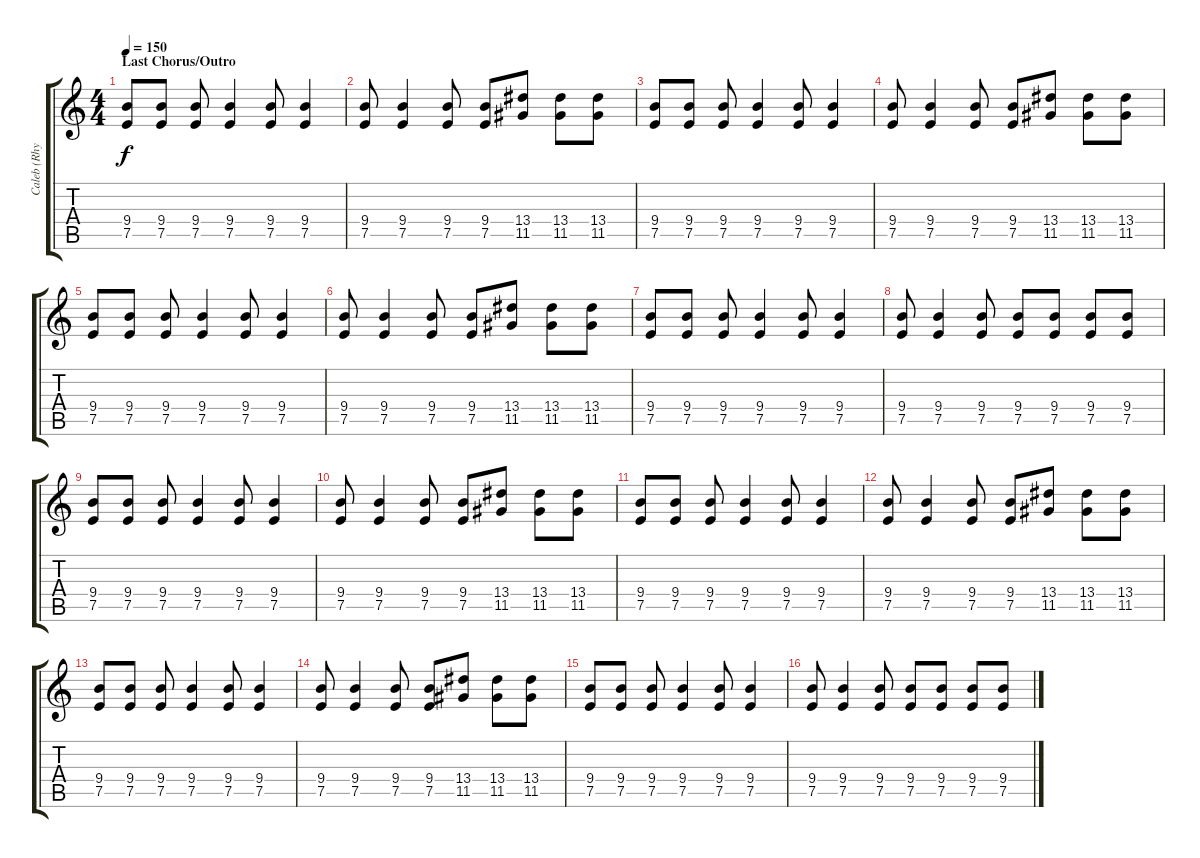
\track ("Caleb (Rhythm)" "Caleb (Rhy") {instrument electricguitarclean}
\staff {score tabs}
\tuning (E4 B3 G3 D3 A2 E2) {hide}
\ts (4 4)
\section ("" "Last Chorus/Outro")
\tempo 150
\clef g2
\ks c
(9.4 7.5).8{dy f volume 11} (9.4 7.5).8 (9.4 7.5).8 (9.4 7.5).4 (9.4 7.5).8 (9.4 7.5).4 |
(9.4 7.5).8 (9.4 7.5).4 (9.4 7.5).8 (9.4 7.5).8 (13.4 11.5).8 (13.4 11.5).8 (13.4 11.5).8 |
(9.4 7.5).8 (9.4 7.5).8 (9.4 7.5).8 (9.4 7.5).4 (9.4 7.5).8 (9.4 7.5).4 |
(9.4 7.5).8 (9.4 7.5).4 (9.4 7.5).8 (9.4 7.5).8 (13.4 11.5).8 (13.4 11.5).8 (13.4 11.5).8 |
(9.4 7.5).8 (9.4 7.5).8 (9.4 7.5).8 (9.4 7.5).4 (9.4 7.5).8 (9.4 7.5).4 |
(9.4 7.5).8 (9.4 7.5).4 (9.4 7.5).8 (9.4 7.5).8 (13.4 11.5).8 (13.4 11.5).8 (13.4 11.5).8 |
(9.4 7.5).8 (9.4 7.5).8 (9.4 7.5).8 (9.4 7.5).4 (9.4 7.5).8 (9.4 7.5).4 |
(9.4 7.5).8 (9.4 7.5).4 (9.4 7.5).8 (9.4 7.5).8 (9.4 7.5).8 (9.4 7.5).8 (9.4 7.5).8 |
(9.4 7.5).8 (9.4 7.5).8 (9.4 7.5).8 (9.4 7.5).4 (9.4 7.5).8 (9.4 7.5).4 |
(9.4 7.5).8 (9.4 7.5).4 (9.4 7.5).8 (9.4 7.5).8 (13.4 11.5).8 (13.4 11.5).8 (13.4 11.5).8 |
(9.4 7.5).8 (9.4 7.5).8 (9.4 7.5).8 (9.4 7.5).4 (9.4 7.5).8 (9.4 7.5).4 |
(9.4 7.5).8 (9.4 7.5).4 (9.4 7.5).8 (9.4 7.5).8 (13.4 11.5).8 (13.4 11.5).8 (13.4 11.5).8 |
(9.4 7.5).8 (9.4 7.5).8 (9.4 7.5).8 (9.4 7.5).4 (9.4 7.5).8 (9.4 7.5).4 |
(9.4 7.5).8 (9.4 7.5).4 (9.4 7.5).8 (9.4 7.5).8 (13.4 11.5).8 (13.4 11.5).8 (13.4 11.5).8 |
(9.4 7.5).8 (9.4 7.5).8 (9.4 7.5).8 (9.4 7.5).4 (9.4 7.5).8 (9.4 7.5).4 |
(9.4 7.5).8 (9.4 7.5).4 (9.4 7.5).8 (9.4 7.5).8 (9.4 7.5).8 (9.4 7.5).8 (9.4 7.5).8
